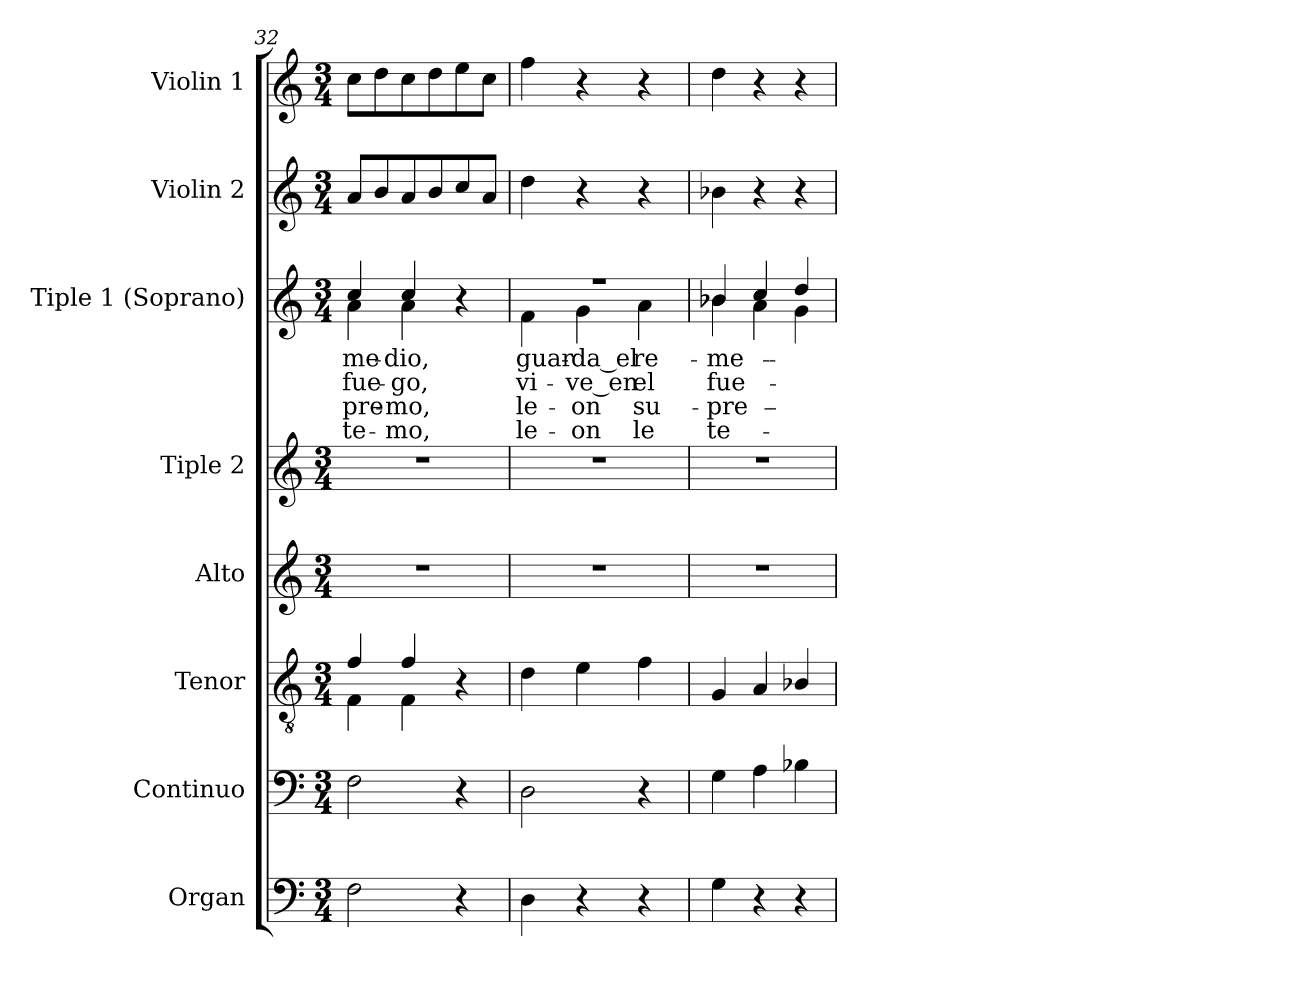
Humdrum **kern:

**kern	**kern	**kern	**kern	**kern	**kern	**text	**text	**text	**text	**kern	**kern
*part8	*part7	*part6	*part5	*part4	*part3	*part3	*part3	*part3	*part3	*part2	*part1
*staff8	*staff7	*staff6	*staff5	*staff4	*staff3	*staff3	*staff3	*staff3	*staff3	*staff2	*staff1
*I"Organ	*I"Continuo	*I"Tenor	*I"Alto	*I"Tiple 2	*I"Tiple 1 (Soprano)	*	*	*	*	*I"Violin 2	*I"Violin 1
*I'Org.	*I'Cont.	*I'T.	*I'A.	*	*I'S	*	*	*	*	*I'Vln. 2	*I'Vln. 1
*clefF4	*clefF4	*clefGv2	*clefG2	*clefG2	*clefG2	*	*	*	*	*clefG2	*clefG2
*	*	*ITrd7c12	*	*	*	*	*	*	*	*	*
*k[]	*k[]	*k[]	*k[]	*k[]	*k[]	*	*	*	*	*k[]	*k[]
*C:	*C:	*C:	*C:	*C:	*C:	*	*	*	*	*C:	*C:
*M3/4	*M3/4	*M3/4	*M3/4	*M3/4	*M3/4	*	*	*	*	*M3/4	*M3/4
=32	=32	=32	=32	=32	=32	=32	=32	=32	=32	=32	=32
*	*	*^	*	*	*	*	*	*	*	*	*
!	!	!	!	!LO:N:vis=1	!LO:N:vis=1	!	!	!	!	!	!	!
*	*	*	*	*	*	*^	*	*	*	*	*	*
!	!	!	!	!	!	!	!	!LO:LY:b:color=#000000	!LO:LY:b:color=#000000	!LO:LY:b:color=#000000	!LO:LY:b:color=#000000	!	!
2Fi\	2Fi\	4Fi/	4FFi\	2.r	2.r	4cci/	4ai\	-me-	fue-	-pre-	te-	8ai/L	8cci\L
.	.	.	.	.	.	.	.	.	.	.	.	8bi/	8ddi\
!	!	!	!	!	!	!	!	!LO:LY:b:color=#000000	!LO:LY:b:color=#000000	!LO:LY:b:color=#000000	!LO:LY:b:color=#000000	!	!
.	.	4Fi/	4FFi\	.	.	4cci/	4ai\	-dio,	-go,	-mo,	-mo,	8ai/	8cci\
.	.	.	.	.	.	.	.	.	.	.	.	8bi/	8ddi\
4r	4r	4r	4ryy	.	.	4r	4ryy	.	.	.	.	8cci/	8eei\
.	.	.	.	.	.	.	.	.	.	.	.	8ai/J	8cci\J
*	*	*v	*v	*	*	*	*	*	*	*	*	*	*
=33	=33	=33	=33	=33	=33	=33	=33	=33	=33	=33	=33	=33
!	!	!	!LO:N:vis=1	!LO:N:vis=1	!LO:N:vis=1	!	!	!	!	!	!	!
!	!	!	!	!	!	!	!LO:LY:b:color=#000000	!LO:LY:b:color=#000000	!LO:LY:b:color=#000000	!LO:LY:b:color=#000000	!	!
4Di\	2Di\	4Di\	2.r	2.r	2.r	4fi\	guar-	vi-	le-	le-	4ddi\	4ffi\
!	!	!	!	!	!	!	!LO:LY:b:color=#000000	!LO:LY:b:color=#000000	!LO:LY:b:color=#000000	!LO:LY:b:color=#000000	!	!
4r	.	4Ei\	.	.	.	4gi\	-da_el	-ve_en	-on	-on	4r	4r
!	!	!	!	!	!	!	!LO:LY:b:color=#000000	!LO:LY:b:color=#000000	!LO:LY:b:color=#000000	!LO:LY:b:color=#000000	!	!
4r	4r	4Fi\	.	.	.	4ai\	re-	el	su-	le	4r	4r
=34	=34	=34	=34	=34	=34	=34	=34	=34	=34	=34	=34	=34
!	!	!	!LO:N:vis=1	!LO:N:vis=1	!	!	!	!	!	!	!	!
!	!	!	!	!	!	!	!LO:LY:b:color=#000000	!LO:LY:b:color=#000000	!LO:LY:b:color=#000000	!LO:LY:b:color=#000000	!	!
4Gi\	4Gi\	4GGi/	2.r	2.r	4b-Xi/	4b-i\	-me-	fue-	-pre-	te-	4b-Xi\	4ddi\
4r	4Ai\	4AAi/	.	.	4cci/	4ai\	.	.	.	.	4r	4r
4r	4B-Xi\	4BB-Xi/	.	.	4ddi/	4gi\	.	.	.	.	4r	4r
*	*	*	*	*	*v	*v	*	*	*	*	*	*
=	=	=	=	=	=	=	=	=	=	=	=
*-	*-	*-	*-	*-	*-	*-	*-	*-	*-	*-	*-
